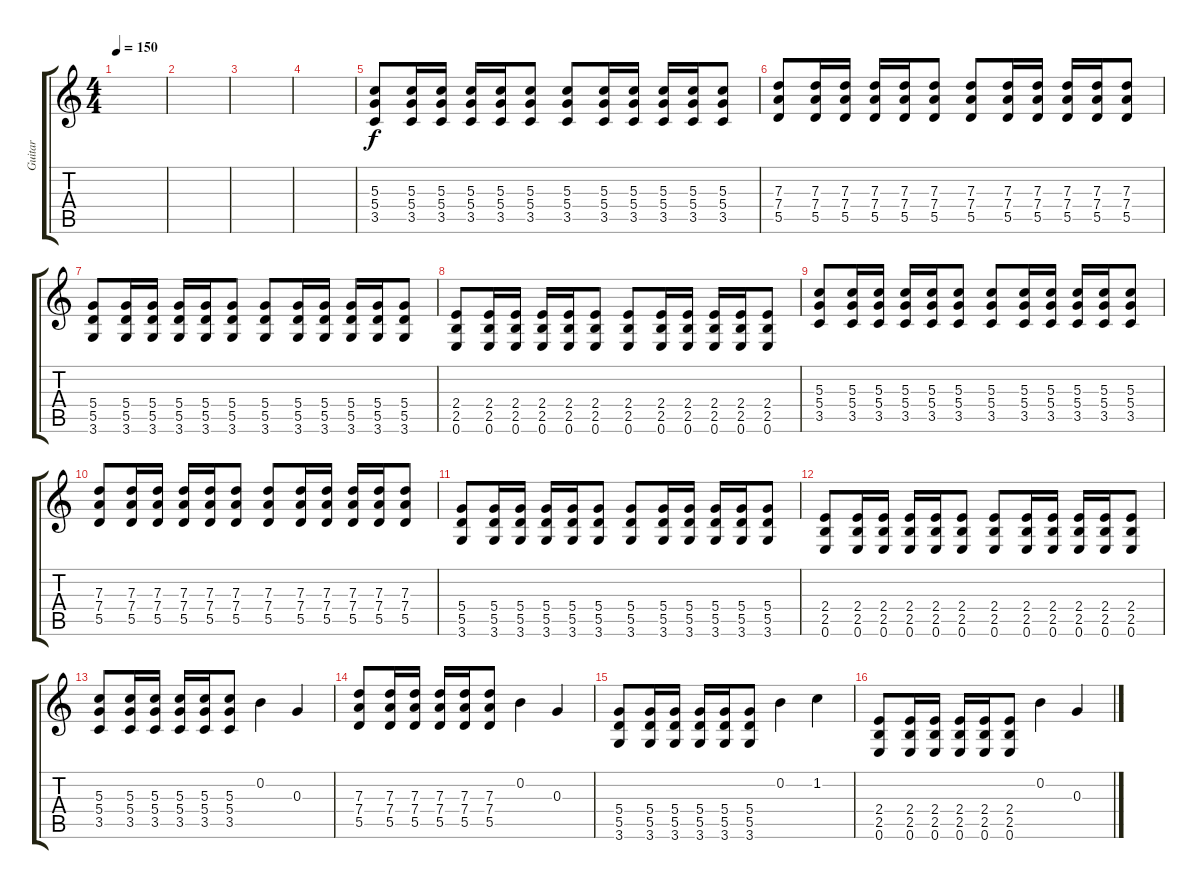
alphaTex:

\track ("Guitar" "Guitar") {instrument distortionguitar}
\staff {score tabs}
\tuning (E4 B3 G3 D3 A2 E2) {hide}
\ts (4 4)
\tempo 150
\clef g2
\ks c
|
|
|
|
(5.3 5.4 3.5).8 (5.3 5.4 3.5).16 (5.3 5.4 3.5).16 (5.3 5.4 3.5).16 (5.3 5.4 3.5).16 (5.3 5.4 3.5).8 (5.3 5.4 3.5).8 (5.3 5.4 3.5).16 (5.3 5.4 3.5).16 (5.3 5.4 3.5).16 (5.3 5.4 3.5).16 (5.3 5.4 3.5).8 |
(7.3 7.4 5.5).8 (7.3 7.4 5.5).16 (7.3 7.4 5.5).16 (7.3 7.4 5.5).16 (7.3 7.4 5.5).16 (7.3 7.4 5.5).8 (7.3 7.4 5.5).8 (7.3 7.4 5.5).16 (7.3 7.4 5.5).16 (7.3 7.4 5.5).16 (7.3 7.4 5.5).16 (7.3 7.4 5.5).8 |
(5.4 5.5 3.6).8 (5.4 5.5 3.6).16 (5.4 5.5 3.6).16 (5.4 5.5 3.6).16 (5.4 5.5 3.6).16 (5.4 5.5 3.6).8 (5.4 5.5 3.6).8 (5.4 5.5 3.6).16 (5.4 5.5 3.6).16 (5.4 5.5 3.6).16 (5.4 5.5 3.6).16 (5.4 5.5 3.6).8 |
(2.4 2.5 0.6).8 (2.4 2.5 0.6).16 (2.4 2.5 0.6).16 (2.4 2.5 0.6).16 (2.4 2.5 0.6).16 (2.4 2.5 0.6).8 (2.4 2.5 0.6).8 (2.4 2.5 0.6).16 (2.4 2.5 0.6).16 (2.4 2.5 0.6).16 (2.4 2.5 0.6).16 (2.4 2.5 0.6).8 |
(5.3 5.4 3.5).8 (5.3 5.4 3.5).16 (5.3 5.4 3.5).16 (5.3 5.4 3.5).16 (5.3 5.4 3.5).16 (5.3 5.4 3.5).8 (5.3 5.4 3.5).8 (5.3 5.4 3.5).16 (5.3 5.4 3.5).16 (5.3 5.4 3.5).16 (5.3 5.4 3.5).16 (5.3 5.4 3.5).8 |
(7.3 7.4 5.5).8 (7.3 7.4 5.5).16 (7.3 7.4 5.5).16 (7.3 7.4 5.5).16 (7.3 7.4 5.5).16 (7.3 7.4 5.5).8 (7.3 7.4 5.5).8 (7.3 7.4 5.5).16 (7.3 7.4 5.5).16 (7.3 7.4 5.5).16 (7.3 7.4 5.5).16 (7.3 7.4 5.5).8 |
(5.4 5.5 3.6).8 (5.4 5.5 3.6).16 (5.4 5.5 3.6).16 (5.4 5.5 3.6).16 (5.4 5.5 3.6).16 (5.4 5.5 3.6).8 (5.4 5.5 3.6).8 (5.4 5.5 3.6).16 (5.4 5.5 3.6).16 (5.4 5.5 3.6).16 (5.4 5.5 3.6).16 (5.4 5.5 3.6).8 |
(2.4 2.5 0.6).8 (2.4 2.5 0.6).16 (2.4 2.5 0.6).16 (2.4 2.5 0.6).16 (2.4 2.5 0.6).16 (2.4 2.5 0.6).8 (2.4 2.5 0.6).8 (2.4 2.5 0.6).16 (2.4 2.5 0.6).16 (2.4 2.5 0.6).16 (2.4 2.5 0.6).16 (2.4 2.5 0.6).8 |
(5.3 5.4 3.5).8 (5.3 5.4 3.5).16 (5.3 5.4 3.5).16 (5.3 5.4 3.5).16 (5.3 5.4 3.5).16 (5.3 5.4 3.5).8 0.2.4 0.3.4 |
(7.3 7.4 5.5).8 (7.3 7.4 5.5).16 (7.3 7.4 5.5).16 (7.3 7.4 5.5).16 (7.3 7.4 5.5).16 (7.3 7.4 5.5).8 0.2.4 0.3.4 |
(5.4 5.5 3.6).8 (5.4 5.5 3.6).16 (5.4 5.5 3.6).16 (5.4 5.5 3.6).16 (5.4 5.5 3.6).16 (5.4 5.5 3.6).8 0.2.4 1.2.4 |
(2.4 2.5 0.6).8 (2.4 2.5 0.6).16 (2.4 2.5 0.6).16 (2.4 2.5 0.6).16 (2.4 2.5 0.6).16 (2.4 2.5 0.6).8 0.2.4 0.3.4
